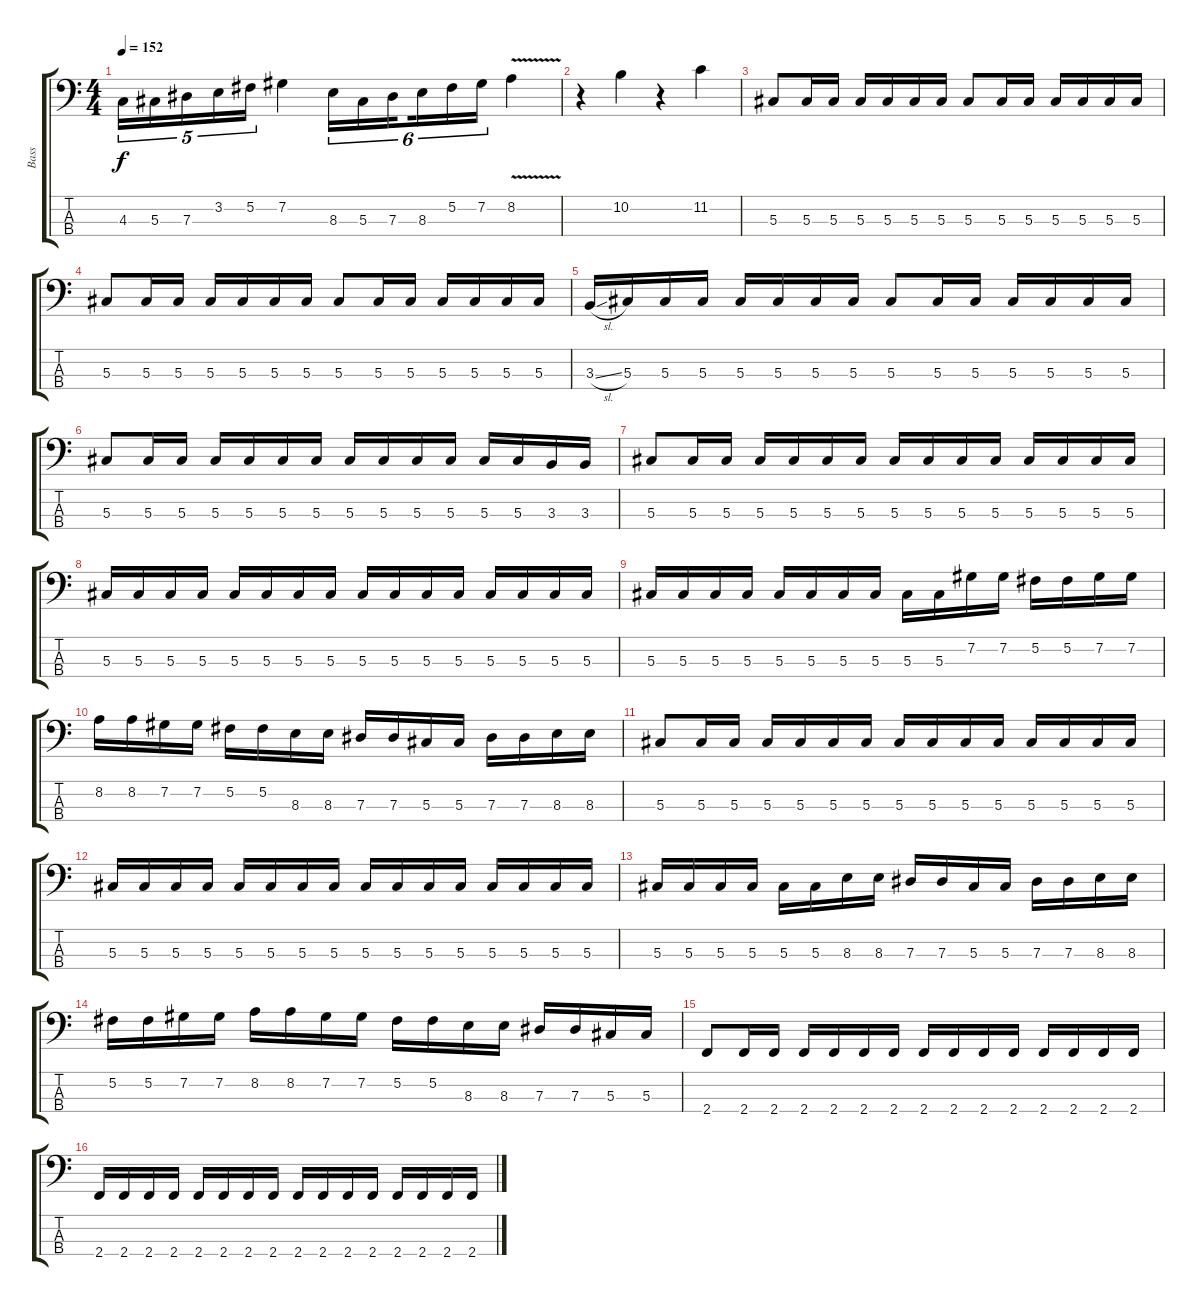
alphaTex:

\track ("Bass" "Bass") {instrument electricbasspick}
\staff {score tabs}
\tuning (Gb2 Db2 Ab1 Eb1) {hide}
\ts (4 4)
\tempo 152
\clef f4
\ks c
4.3.16{tu (5 4) dy f} 5.3.16{tu (5 4)} 7.3.16{tu (5 4)} 3.2.16{tu (5 4)} 5.2.16{tu (5 4)} 7.2.4 8.3.16{tu (6 4)} 5.3.16{tu (6 4)} 7.3.16{tu (6 4) beam splitsecondary} 8.3.16{tu (6 4)} 5.2.16{tu (6 4)} 7.2.16{tu (6 4)} 8.2{v}.4 |
r.4 10.2.4 r.4 11.2.4 |
5.3.8 5.3.16 5.3.16 5.3.16 5.3.16 5.3.16 5.3.16 5.3.8 5.3.16 5.3.16 5.3.16 5.3.16 5.3.16 5.3.16 |
5.3.8 5.3.16 5.3.16 5.3.16 5.3.16 5.3.16 5.3.16 5.3.8 5.3.16 5.3.16 5.3.16 5.3.16 5.3.16 5.3.16 |
3.3{sl}.16 5.3.16 5.3.16 5.3.16 5.3.16 5.3.16 5.3.16 5.3.16 5.3.8 5.3.16 5.3.16 5.3.16 5.3.16 5.3.16 5.3.16 |
5.3.8 5.3.16 5.3.16 5.3.16 5.3.16 5.3.16 5.3.16 5.3.16 5.3.16 5.3.16 5.3.16 5.3.16 5.3.16 3.3.16 3.3.16 |
5.3.8 5.3.16 5.3.16 5.3.16 5.3.16 5.3.16 5.3.16 5.3.16 5.3.16 5.3.16 5.3.16 5.3.16 5.3.16 5.3.16 5.3.16 |
5.3.16 5.3.16 5.3.16 5.3.16 5.3.16 5.3.16 5.3.16 5.3.16 5.3.16 5.3.16 5.3.16 5.3.16 5.3.16 5.3.16 5.3.16 5.3.16 |
5.3.16 5.3.16 5.3.16 5.3.16 5.3.16 5.3.16 5.3.16 5.3.16 5.3.16 5.3.16 7.2.16 7.2.16 5.2.16 5.2.16 7.2.16 7.2.16 |
8.2.16 8.2.16 7.2.16 7.2.16 5.2.16 5.2.16 8.3.16 8.3.16 7.3.16 7.3.16 5.3.16 5.3.16 7.3.16 7.3.16 8.3.16 8.3.16 |
5.3.8 5.3.16 5.3.16 5.3.16 5.3.16 5.3.16 5.3.16 5.3.16 5.3.16 5.3.16 5.3.16 5.3.16 5.3.16 5.3.16 5.3.16 |
5.3.16 5.3.16 5.3.16 5.3.16 5.3.16 5.3.16 5.3.16 5.3.16 5.3.16 5.3.16 5.3.16 5.3.16 5.3.16 5.3.16 5.3.16 5.3.16 |
5.3.16 5.3.16 5.3.16 5.3.16 5.3.16 5.3.16 8.3.16 8.3.16 7.3.16 7.3.16 5.3.16 5.3.16 7.3.16 7.3.16 8.3.16 8.3.16 |
5.2.16 5.2.16 7.2.16 7.2.16 8.2.16 8.2.16 7.2.16 7.2.16 5.2.16 5.2.16 8.3.16 8.3.16 7.3.16 7.3.16 5.3.16 5.3.16 |
2.4.8 2.4.16 2.4.16 2.4.16 2.4.16 2.4.16 2.4.16 2.4.16 2.4.16 2.4.16 2.4.16 2.4.16 2.4.16 2.4.16 2.4.16 |
2.4.16 2.4.16 2.4.16 2.4.16 2.4.16 2.4.16 2.4.16 2.4.16 2.4.16 2.4.16 2.4.16 2.4.16 2.4.16 2.4.16 2.4.16 2.4.16
